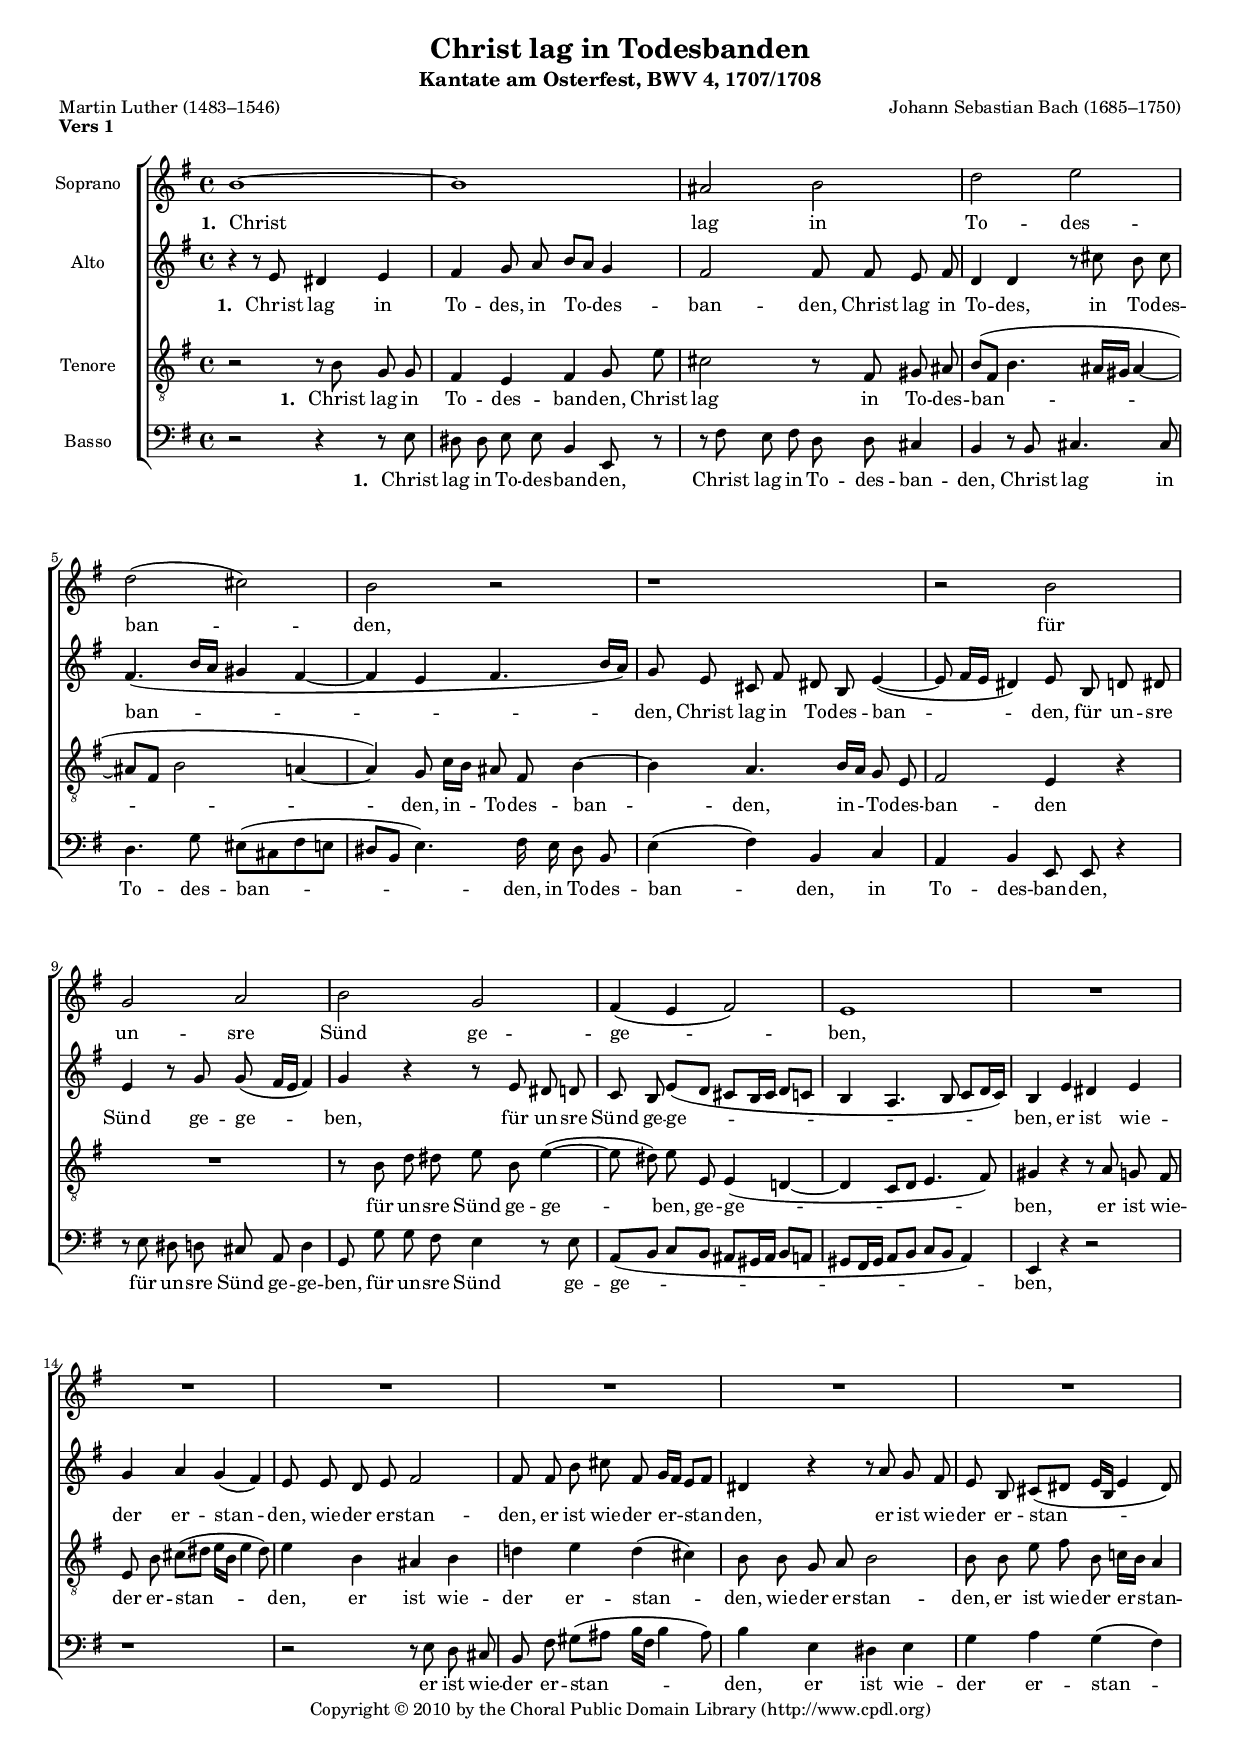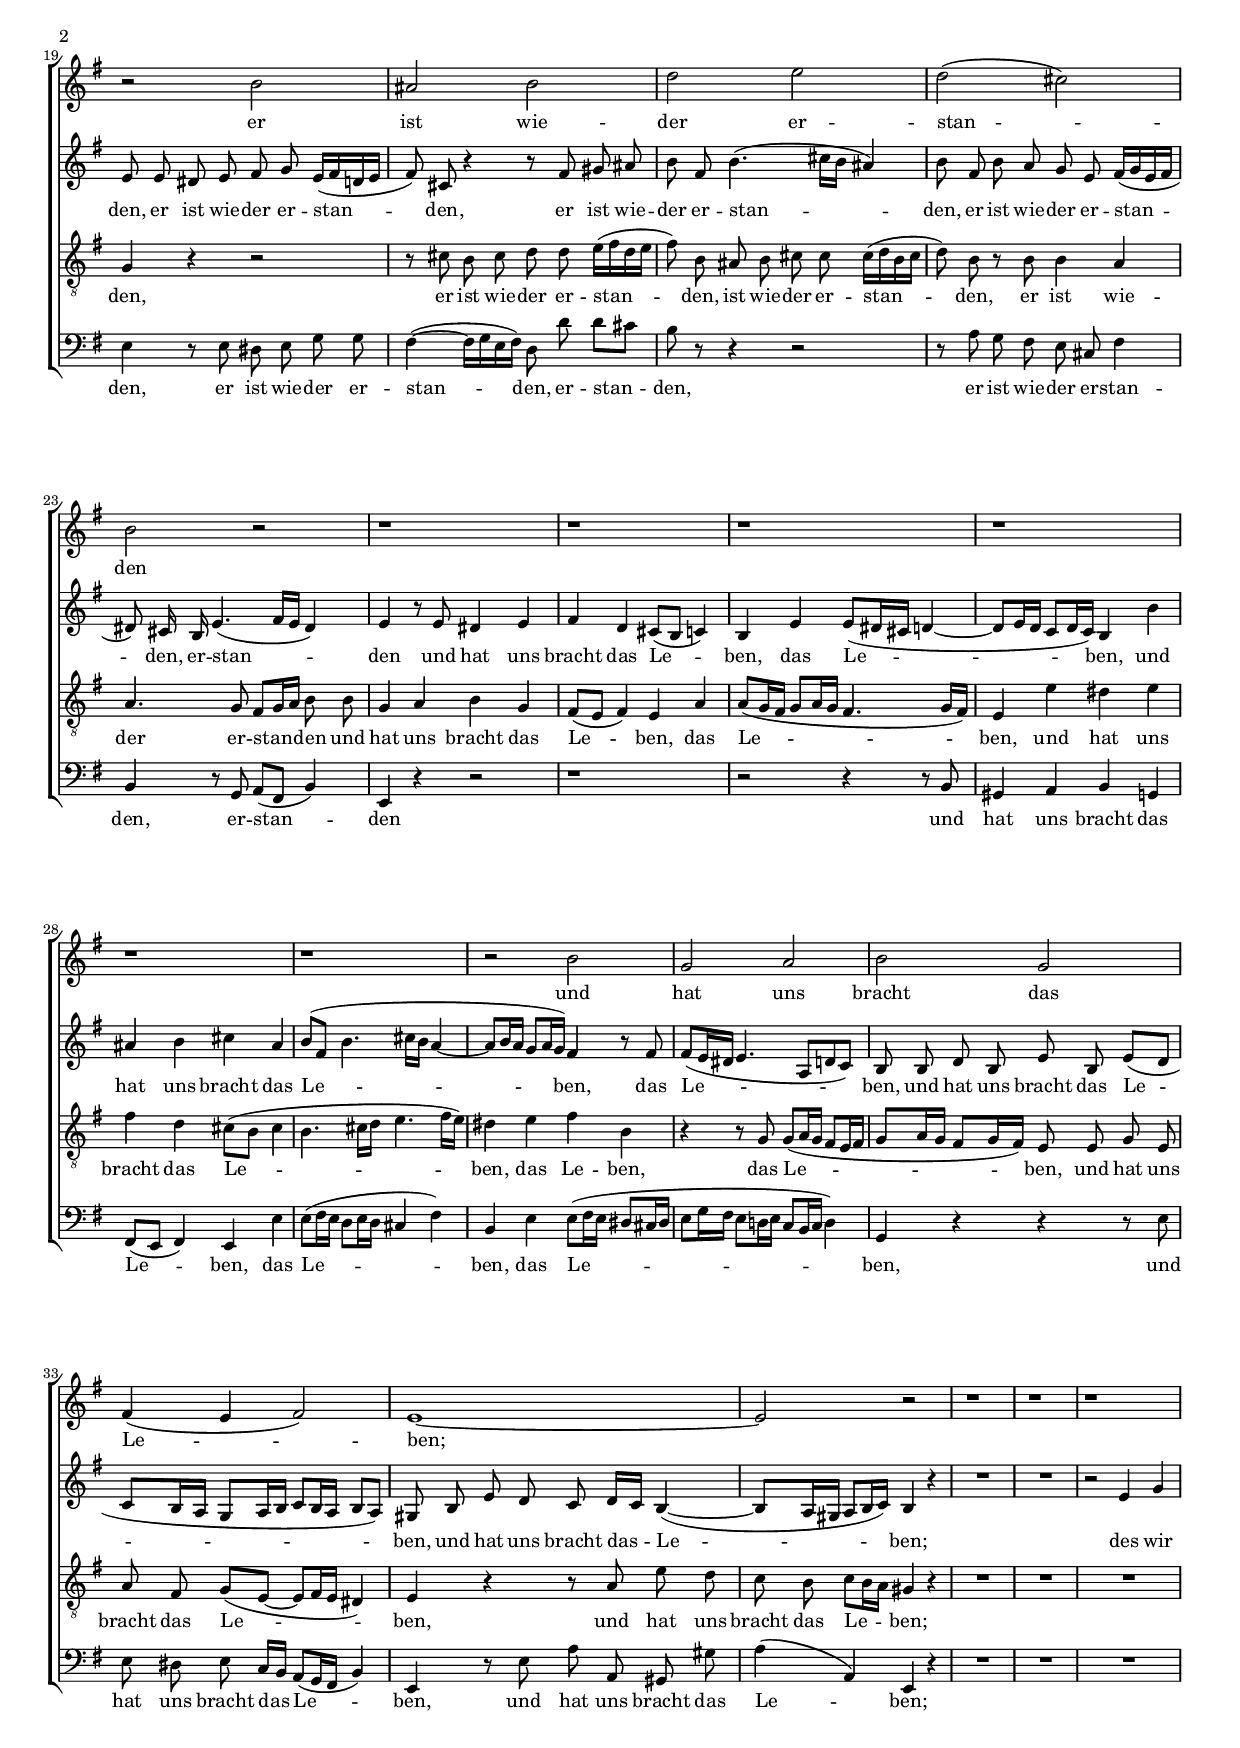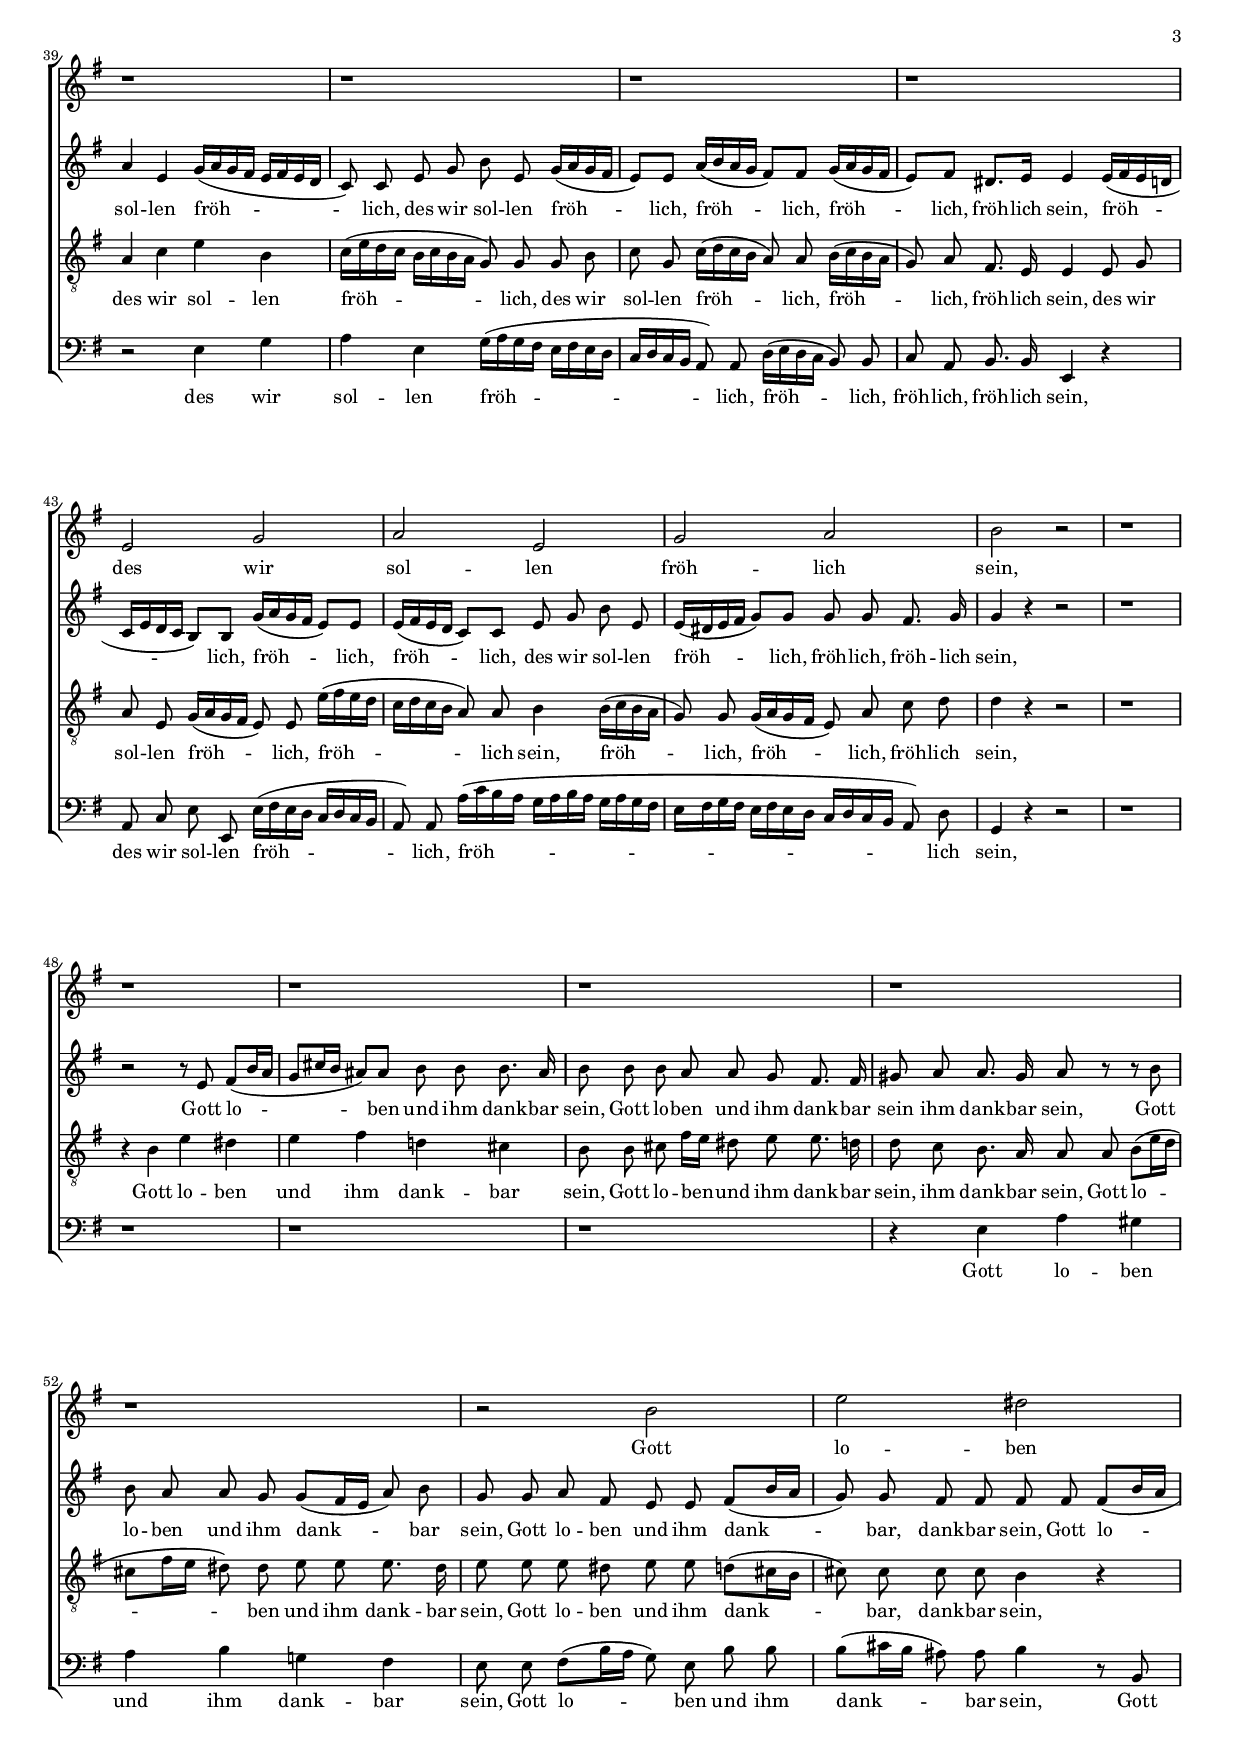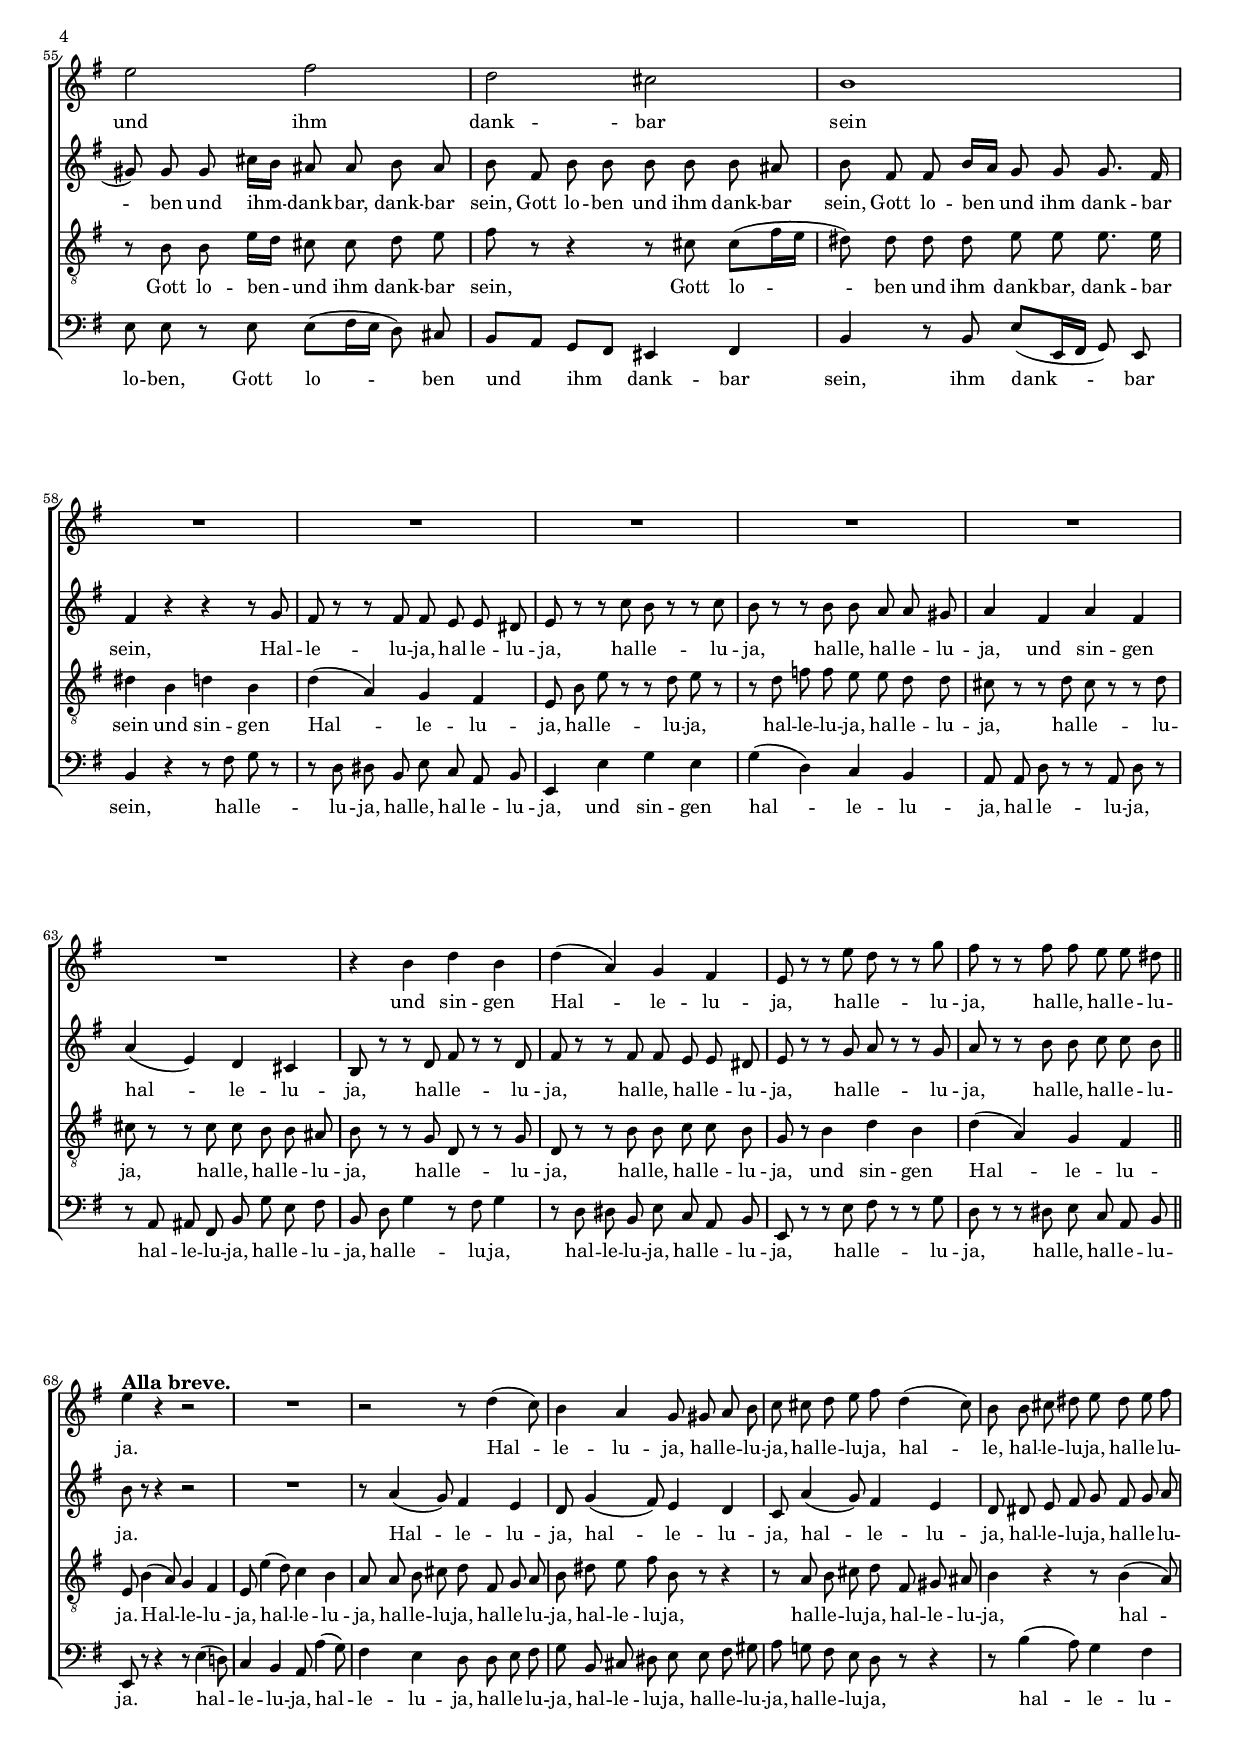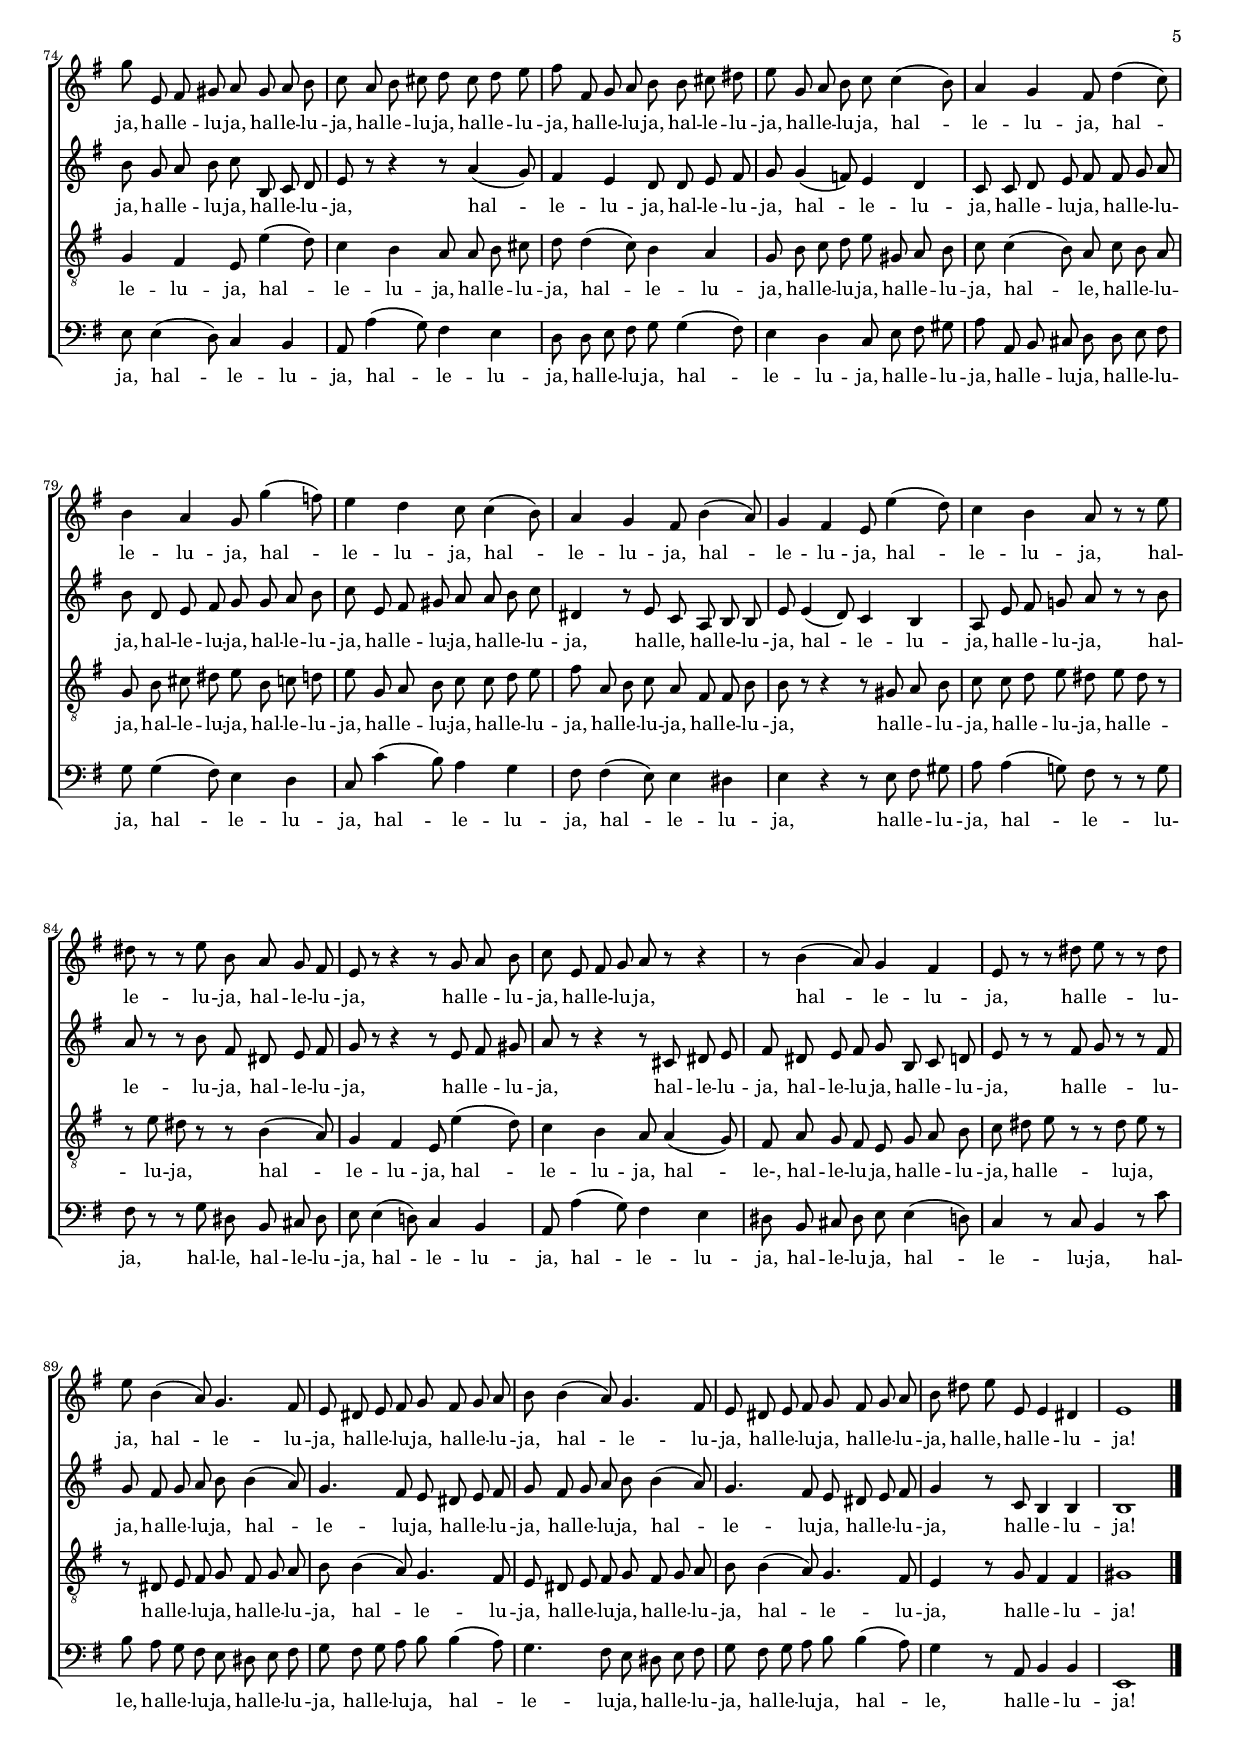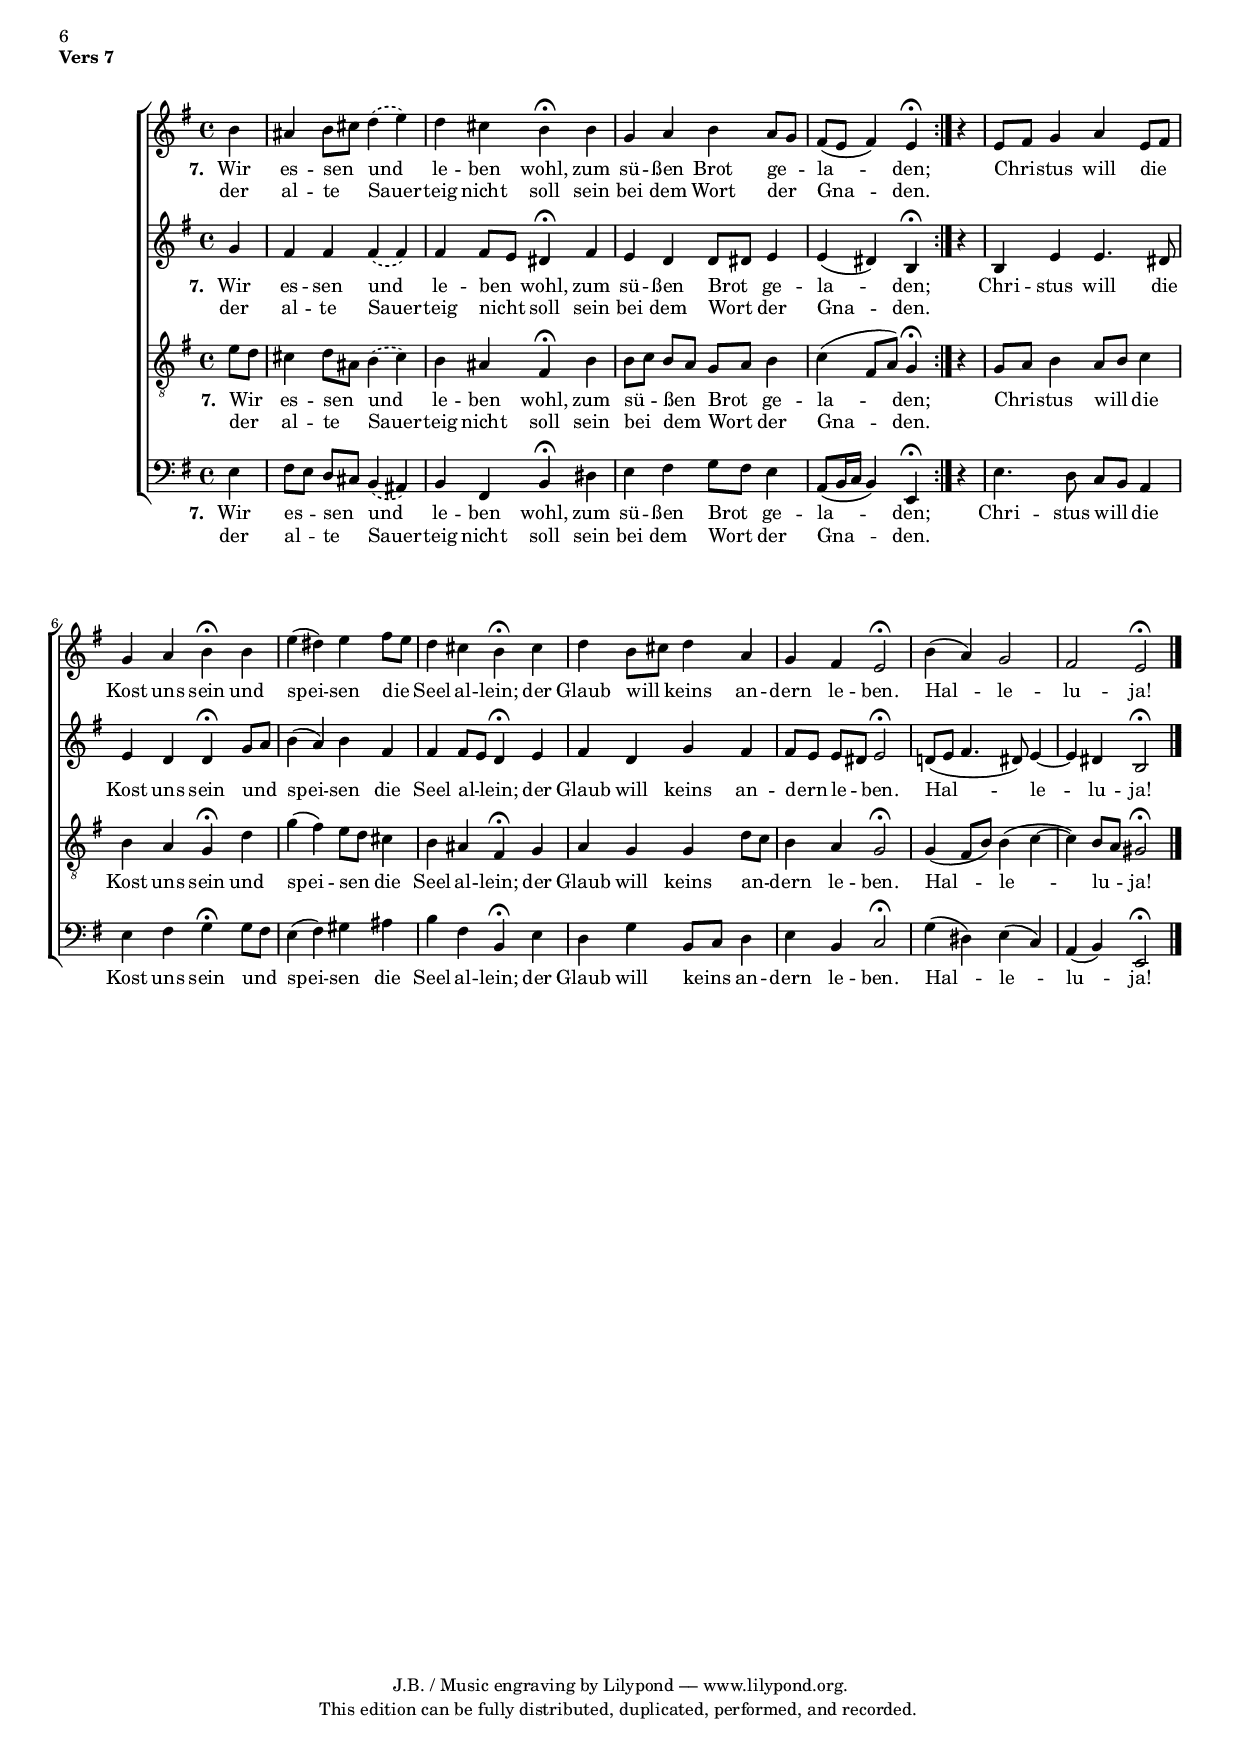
% This LilyPond file was generated by Rosegarden 1.7.3
\version "2.14.2"

\header {
  poet = "Martin Luther (1483–1546)"
  title = "Christ lag in Todesbanden"
  subtitle = "Kantate am Osterfest, BWV 4, 1707/1708"
  composer = "Johann Sebastian Bach (1685–1750)"
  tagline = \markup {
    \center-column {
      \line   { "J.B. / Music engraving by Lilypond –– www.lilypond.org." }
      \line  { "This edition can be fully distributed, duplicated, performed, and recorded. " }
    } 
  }
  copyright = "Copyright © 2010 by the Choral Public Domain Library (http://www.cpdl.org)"
  piece = \markup \bold "Vers 1"
}
#(set-global-staff-size 15.3)
% #(set-global-staff-size 16.1)
#(set-default-paper-size "a4")

sopranomusic= {
  \clef "treble"
  b' 1 ~
  b' 1|
  ais' 2 b'  |
  d'' 2 e''  |
  %% 5
  d'' 2( cis'')  |
  b' 2 r  |
  r1  |
  r2 b'  |
  g' 2 a'  |
  %% 10
  b' 2 g'  |
  fis' 4( e' fis' 2)  |
  e' 1  |
  R1*6  |
  r2 b'  |
  %% 20
  ais' 2 b'  |
  d'' 2 e''  |
  d'' 2( cis'')  |
  b' 2 r  |
  r1  |
  %% 25
  r1  |
  r1  |
  r1  |
  r1  |
  r1  |
  %% 30
  r2 b'  |
  g' 2 a'  |
  b' 2 g'  |
  fis' 4( e' fis' 2)  |
  e' 1 ~ 
  e'2 r2  |
  r1  |
  r1  |
  r1  |
  r1  |
  %% 40
  r1  |
  r1  |
  r1  |
  e' 2 g'  |
  a' 2 e'  |
  %% 45
  g' 2 a'  |
  b' 2 r  |
  r1  |
  r1  |
  r1  |
  %% 50
  r1  |
  r1  |
  r1  |
  r2 b'  |
  e'' 2 dis''  |
  %% 55
  e'' 2 fis''  |
  d'' 2 cis''  |
  b' 1  |
  R1*6 
  |
  r4 b' d'' b'  |
  %% 65
  d'' 4( a') g' fis'  |
  e' 8 r r e'' d'' r r g''  |
  fis'' 8 r r fis'' fis'' e'' e'' dis''  | \bar "||" \break
  e''4^\markup{ \large  \bold  "Alla breve." }  r r2  |
  R1  |
  %% 70
  r2 r8 d'' 4( c'' 8)  |
  b' 4 a' g' 8 gis' a' b'  |
  c'' 8 cis'' d'' e'' fis'' d'' 4( cis'' 8)  |
  b' 8 b' cis'' dis'' e'' dis'' e'' fis''  |
  g'' 8 e' fis' gis' a' gis' a' b'  |
  %% 75
  c'' 8 a' b' cis'' d'' cis'' d'' e''  |
  fis'' 8 fis' g' a' b' b' cis'' dis''  |
  e'' 8 g' a' b' c'' c'' 4( b' 8)  |
  a' 4 g' fis' 8 d'' 4( c'' 8)  |
  b' 4 a' g' 8 g'' 4( f'' 8)  |
  %% 80
  e'' 4 d'' c'' 8 c'' 4( b' 8)  |
  a' 4 g' fis' 8 b' 4( a' 8)  |
  g' 4 fis' e' 8 e'' 4( d'' 8)  |
  c'' 4 b' a' 8 r r e''  |
  dis'' 8 r r e'' b' a' g' fis'  |
  %% 85
  e' 8 r r4 r8 g' a' b'  |
  c'' 8 e' fis' g' a' r r4  |
  r8 b' 4( a' 8) g' 4 fis'  |
  e' 8 r r dis'' e'' r r dis''  |
  e'' 8 b' 4( a' 8) g' 4. fis' 8  |
  %% 90
  e' 8 dis' e' fis' g' fis' g' a'  |
  b' 8 b' 4( a' 8) g' 4. fis' 8  |
  e' 8 dis' e' fis' g' fis' g' a'  |
  b' 8 dis'' e'' e' e' 4 dis'  |
  e' 1  |
  \bar "|."
}
altomusic = { 
  \clef "treble"
  r4 r8 e' dis' 4 e'  |
  fis' 4 g' 8 a' b'[ a'] g' 4  |
  fis' 2 fis' 8 fis' e' fis'  |
  d' 4 d' r8 cis'' b' cis''  |
  %% 5
  fis' 4.( b' 16[ a'] gis' 4 fis'~ |
  fis'4  e' 4 fis' 4. b' 16[ a'])  |
  g' 8 e' cis' fis' dis' b e' 4~( |
  e'8  %{ 1/8 %} fis' 16[ e'] dis' 4) e' 8 b d' dis'  |
  e' 4 r8 g' g'( fis' 16[ e'] fis' 4)  |
  %% 10
  g' 4 r r8 e' dis' d'  |
  c' 8 b  \autoBeamOn e'( d' cis' b 16 cis' d' 8 c'  |
  b 4 a 4. b 8 c' d' 16 c') \autoBeamOff  |
  b 4 e' dis' e'  |
  g' 4 a' g'( fis')  |
  %% 15
  e' 8 e' d' e' fis' 2  |
  fis' 8 fis' b' cis'' fis' g' 16[ fis'] e' 8[ fis']  |
  dis' 4 r r8 a' g' fis'  |
  e' 8 b \autoBeamOn  cis'( dis' e' 16 b e'4 dis' 8) \autoBeamOff   |
  e' 8 e' dis' e' fis' g' e' 16[( fis' d' e']  |
  %% 20
  fis' 8) cis' r4 r8 fis' gis' ais'  |
  b' 8 fis' b' 4.( cis'' 16[ b'] ais' 4)  |
  b' 8 fis' b' a' g' e' fis' 16[( g' e' fis']  |
  dis' 8) cis' 16 b e' 4.( fis' 16[ e'] dis' 4)  |
  e' 4 r8 e' dis' 4 e'  |
  %% 25
  fis' 4 d' cis' 8[( b] c' 4)  |
  b 4 e' \autoBeamOn  e' 8( dis' 16 cis' d' 4~ |
  d'8  %{ 1/8 %} e' 16 d' c' 8 d' 16 c' ) \autoBeamOff b 4   b'  |
  ais' 4 b' cis'' ais'  |
  \autoBeamOn b' 8( fis' b' 4. cis'' 16 b' a' 4 ~
  a'8  %{ 1/8 %} b' 16 a' g' 8 a' 16 g') \autoBeamOff fis' 4 r8 fis'  |
  \autoBeamOn fis' 8( e' 16 dis' e' 4. a 8 d' c') \autoBeamOff  |
  b 8 b d' b e' b \autoBeamOn e'( d'  |
  c' 8 b 16 a g 8 a 16 b c' 8 b 16 a  b 8 a) \autoBeamOff  |
  gis 8 b e' d' c' d' 16[ c'] \autoBeamOn b 4 ~( |
  b 8  %{ 1/8 %} a 16 gis a 8 b 16 c') b 4 \autoBeamOff r  |
  R1*2 
  |
  r2 e' 4 g'  |
  a' 4 e' \autoBeamOn g' 16( a' g' fis' e' fis' e' d'  |
  %% 40
  \autoBeamOff c' 8)  c' e' g' b' e' \autoBeamOn g' 16( a' g' fis'  |
  e' 8) \autoBeamOff e' \autoBeamOn a' 16( b' a' g' fis' 8) \autoBeamOff  fis' \autoBeamOn g' 16( a' g' fis'  |
  e' 8) \autoBeamOff fis' dis' 8. e' 16 e' 4 \autoBeamOn e' 16( fis' e' d'  |
  c' 16 e' d' c' b 8 ) \autoBeamOff  b \autoBeamOn g' 16( a' g' fis' e' 8) \autoBeamOff e'  |
  \autoBeamOn e' 16( fis' e' d' c' 8) \autoBeamOff c' e' g' b' e'  |
  %% 45
  \autoBeamOn e' 16( dis' e' fis' g' 8) \autoBeamOff g' g' g' fis' 8. g' 16  |
  g' 4 r r2  |
  r1  |
  r2 r8 e' \autoBeamOn fis'( b' 16 a'  |
  g' 8 cis'' 16 b' ais' 8) \autoBeamOff ais' b' b' b' 8. ais' 16  |
  %% 50
  b' 8 b' b' a' a' g' fis' 8. fis' 16  |
  gis' 8 a' a' 8. gis' 16 a' 8 r r b'  |
  b' 8 a' a' g' \autoBeamOn g'( fis' 16 e' \autoBeamOff a' 8) b'  |
  g' 8 g' a' fis' e' e' \autoBeamOn fis'( b' 16  a'  |
  \autoBeamOff g' 8) g' fis' fis' fis' fis' \autoBeamOn fis'( b' 16 a'  |
  %% 55
  \autoBeamOff gis' 8) gis' gis' cis'' 16[ b'] ais' 8 ais' b' ais'  |
  b' 8 fis' b' b' b' b' b' ais'  |
  b' 8 fis' fis' b' 16[ a'] g' 8 g' g' 8. fis' 16  |
  fis' 4 r r r8 g'  |
  fis' 8 r r fis' fis' e' e' dis'  |
  %% 60
  e' 8 r r c'' b' r r c''  |
  b' 8 r r b' b' a' a' gis'  |
  a' 4 fis' a' fis'  |
  a' 4( e') d' cis'  |
  b 8 r r d' fis' r r d'  |
  %% 65
  fis' 8 r r fis' fis' e' e' dis'  |
  e' 8 r r g' a' r r g'  |
  a' 8 r r b' b' c'' c'' b'  |
  %                \once \override Staff.TimeSignature #'style = #'() \time 2/2
  b' 8 r r4 r2  |
  R1  |
  %% 70
  r8 a' 4( g' 8) fis' 4 e'  |
  d' 8 g' 4( fis' 8) e' 4 d'  |
  %                \once \override Staff.TimeSignature #'style = #'() \time 4/4
  c' 8 a' 4( g' 8) fis' 4 e'  |
  d' 8 dis' e' fis' g' fis' g' a'  |
  b' 8 g' a' b' c'' b c' d'  |
  %% 75
  e' 8 r r4 r8 a' 4( g' 8)  |
  fis' 4 e' d' 8 d' e' fis'  |
  g' 8 g' 4( f' 8) e' 4 d'  |
  c' 8 c' d' e' fis' fis' g' a'  |
  b' 8 d' e' fis' g' g' a' b'  |
  %% 80
  c'' 8 e' fis' gis' a' a' b' c''  |
  dis' 4 r8 e' c' a b b  |
  e' 8 e' 4( d' 8) c' 4 b  |
  a 8 e' fis' g'! a' r r b'  |
  a' 8 r r b' fis' dis' e' fis'  |
  %% 85
  g' 8 r r4 r8 e' fis' gis'  |
  a' 8 r r4 r8 cis' dis' e'  |
  fis' 8 dis' e' fis' g' b c' d'  |
  e' 8 r r fis' g' r r fis'  |
  g' 8 fis' g' a' b' b' 4( a' 8)  |
  %% 90
  g' 4. fis' 8 e' dis' e' fis'  |
  g' 8 fis' g' a' b' b' 4( a' 8)  |
  g' 4. fis' 8 e' dis' e' fis'  |
  g' 4 r8 c' b 4 b  |
  b 1  |
  \bar "|."
}  % altomusic



tenoremusic =  {
  \clef "G_8"
  r2 r8 b g g  |
  fis 4 e fis g 8 e'  |
  cis' 2 r8 fis gis ais  |
  \autoBeamOn b 8( fis b 4. ais 16 gis ais 4~ |
  ais 8 fis 8 b 2 a 4~ |
  a4)  \autoBeamOff g 8 c' 16[ b] ais 8 fis b 4~ |
  b4  a 4. b 16[ a] g 8 e  |
  fis 2 e 4 r  |
  R1  |
  %% 10
  r8 b d' dis' e' b e' 4(~ |
  e'8 dis' 8) e' e  \autoBeamOn e 4( d!~ |
  d4 c 8 d e 4.  \autoBeamOff fis 8)   |
  gis 4 r r8 a g  fis |
  e 8 b \autoBeamOn cis'( dis' e' 16 b e' 4 \autoBeamOff dis' 8)  |
  %% 15
  e' 4 b ais b  |
  d'! 4 e' d'( cis')  |
  b 8 b g a b 2  |
  b 8 b e' fis' b c'! 16[ b] a 4  |
  g 4 r r2  |
  %% 20
  r8 cis' b cis' d' d'  \autoBeamOn e' 16( fis' d' e'  |
  \autoBeamOff fis' 8) b ais b cis' cis' \autoBeamOn cis' 16( d' b cis'  |
  \autoBeamOff d' 8) b r b b 4 a  |
  a 4. g 8 fis[ g 16 a] b 8 b  |
  g 4 a b g  |
  %% 25
  \autoBeamOn fis 8( e fis 4) e a  |
  a 8( g 16 fis g 8 a 16 g fis 4. g 16 fis)  |
  e 4 e' dis' e'  |
  fis' 4 d' cis' 8( b cis' 4  |
  b 4. cis' 16 d' e' 4. fis' 16 e')  |
  %% 30
  \autoBeamOff dis' 4 e' fis' b  |
  r4 r8 g \autoBeamOn g( a 16 g fis 8 e 16 fis  |
  g 8 a 16 g fis 8 g 16 fis) \autoBeamOff e 8 e g e  |
  a 8 fis \autoBeamOn  g( e8~e8 fis 16 e dis 4)  \autoBeamOff  |
  e 4 r r8 a e' d'  |
  %% 35
  c' 8 b c'[ b 16 a] gis 4 r  |
  R1*3 |
  a 4 c' e' b  |
  %% 40
  \autoBeamOn c' 16( e' d' c' b c' b a  \autoBeamOff g 8) g g b  |
  c' 8 g  \autoBeamOn c' 16( d' c' b  \autoBeamOff a 8) a  \autoBeamOn b 16( c' b a  |
  \autoBeamOff g 8) a fis 8. e 16 e 4 e 8 g  |
  a 8 e \autoBeamOn  g 16( a g fis \autoBeamOff e 8) e  \autoBeamOn e' 16( fis' e' d'  |
  c' 16 d' c' b \autoBeamOff a 8) a b 4 \autoBeamOn  b 16( c' b a  |
  %% 45
  \autoBeamOff g 8) g \autoBeamOn g 16( a g fis \autoBeamOff e 8) a c' d'  |
  d' 4 r r2  |
  r1  |
  r4 b e' dis'  |
  e' 4 fis' d'! cis'  |
  %% 50
  b 8 b cis' fis' 16[ e'] dis' 8 e' e' 8. d' 16  |
  d' 8 c' b 8. a 16 a 8 a \autoBeamOn  b( e' 16 d'  |
  cis' 8 fis' 16 e' \autoBeamOff  dis' 8 )  dis' e' e' e' 8. dis' 16  |
  e' 8 e' e' dis' e' e'  \autoBeamOn d'( cis' 16 b  |
  \autoBeamOff cis' 8) cis' cis' cis' b 4 r  |
  %% 55
  r8 b b e' 16[ d'] cis'8 cis' d' e'  |
  fis' 8 r r4 r8 cis' \autoBeamOn cis'( fis' 16 e'  |
  \autoBeamOff dis' 8) dis' dis' dis' e' e' e' 8. e' 16  |
  dis' 4 b d' b  |
  d' 4( a) g fis  |
  %% 60
  e 8 b e' r r d' e' r  |
  r8 d' f' f' e' e' d' d'  |
  cis' 8 r r d' cis' r r d'  |
  cis' 8 r r cis' cis' b b ais  |
  b 8 r r g d r r g  |
  %% 65
  d 8 r r b b c' c' b  |
  g 8 r b 4 d' b  |
  d' 4( a) g fis  |
  %                \once \override Staff.TimeSignature #'style = #'() \time 2/2
  e 8 b 4( a 8) g 4 fis  |
  e 8 e' 4( d' 8) c' 4 b  |
  %% 70
  a 8 a b cis' d' fis g a  |
  b 8 dis' e' fis' b r r4  |
  r8 a b cis' d' fis gis ais  |
  b 4 r r8 b 4( a 8 ) |
  g 4 fis e 8 e' 4( d' 8)  |
  %% 75
  c' 4 b a 8 a b cis'  |
  d' 8 d' 4( c' 8) b 4 a  |
  g 8 b c' d' e' gis a b  |
  c' 8 c' 4( b 8) a c' b a  |
  g 8 b cis' dis' e' b c' d'  |
  %% 80
  e' 8 g a b c' c' d' e'  |
  fis' 8 a b c' a fis fis b  |
  b 8 r r4 r8 gis a b  |
  c' 8 c' d' e' dis' e' dis' r  |
  r8 e' dis' r r b 4( a 8)  |
  %% 85
  g 4 fis e 8 e' 4( d' 8)  |
  c' 4 b a 8 a 4( g 8)  |
  fis 8 a g fis e g a b  |
  c' 8 dis' e' r r dis' e' r  |
  r8 dis e fis g fis g a  |
  %% 90
  b 8 b 4( a 8) g 4. fis 8  |
  e 8 dis e fis g fis g a  |
  b 8 b 4( a 8) g 4. fis 8  |
  e 4 r8 g fis 4 fis  |
  gis 1  |
  \bar "|."
} % tenoremusic


bassomusic = {
  \clef "bass"
  r2 r4 r8 e  |
  dis 8 dis e e b, 4 e, 8 r  |
  r8 fis e fis d d cis 4  |
  b, 4 r8 b, cis 4. cis 8  |
  %% 5
  d 4. g 8 \autoBeamOn eis( cis fis e  |
  dis 8 b, \autoBeamOff e 4.)  fis 16 e dis 8 b,  |
  e 4( fis) b, c  |
  a, 4 b, e, 8 e, r4  |
  r8 e dis d cis a, d 4  |
  %% 10
  g, 8 g g fis e 4 r8 e  |
  \autoBeamOn a, 8( b, c b, ais, gis, 16 ais, b, 8 a,  |
  gis, 8 fis, 16 gis, a, 8 b, c b, \autoBeamOff a, 4)  |
  e, 4 r r2  |
  r1  |
  %% 15
  r2 r8 e d cis  |
  b, 8 fis \autoBeamOn gis( ais b 16 fis b 4 \autoBeamOff ais 8)  |
  b 4 e dis e  |
  g 4 a g( fis)  |
  e 4 r8 e dis e g g  |
  %% 20
  \autoBeamOn fis 4~( fis 16 g e  \autoBeamOff fis) d 8 d' d'[ cis']  |
  b 8 r r4 r2  |
  r8 a g fis e cis fis 4  |
  b, 4 r8 g, \autoBeamOn a,( fis, \autoBeamOff  b, 4)  |
  e, 4 r r2  |
  %% 25
  r1  |
  r2 r4 r8 b,  |
  gis, 4 a, b, g,  |
  \autoBeamOn fis, 8( e,   fis, 4) e, e  |
  e 8( fis 16 e d 8 e 16 d cis 4fis)   |
  %% 30
  b, 4 e e 8( fis 16 e dis 8 cis 16 dis  |
  e 8 g 16 fis e 8 d! 16 e c 8 b, 16 c \autoBeamOff  d 4)  |
  g, 4 r r r8 e  |
  e 8 dis e c 16[ b,] \autoBeamOn a, 8( g, 16 fis, \autoBeamOff   b, 4)  |
  e, 4 r8 e a a, gis, gis  |
  %% 35
  a 4( a,) e, r  |
  R1*3 
  
  |
  r2 e 4 g  |
  %% 40
  a 4 e \autoBeamOn g 16( a g fis e fis e d  |
  c 16 d c b, \autoBeamOff  a, 8) a, \autoBeamOn d 16( e d c \autoBeamOff b, 8) b,  |
  c 8 a, b, 8. b, 16 e, 4 r  |
  a, 8 c e e, \autoBeamOn  e 16( fis e d c d c b,  |
  \autoBeamOff a, 8) a, \autoBeamOn a 16( c' b a g a b a g a g fis  |
  %% 45
  e 16 fis g fis e fis e d c d c b, \autoBeamOff  a, 8) d  |
  g, 4 r r2  |
  r1  |
  r1  |
  r1  |
  %% 50
  r1  |
  r4 e a gis  |
  a 4 b g! fis  |
  e 8 e \autoBeamOn fis( b 16 a \autoBeamOff g 8) e b b  |
  \autoBeamOn b 8( cis' 16 b \autoBeamOff ais 8) ais b 4 r8 b,  |
  %% 55
  e 8 e r e \autoBeamOn e( fis 16 e \autoBeamOff d 8) cis  |
  b, 8[ a,] g,[ fis,] eis, 4 fis,  |
  b, 4 r8 b, \autoBeamOn e(  e, 16 fis,  \autoBeamOff g, 8) e,  |
  b, 4 r r8 fis g r  |
  r8 d dis b, e c a, b,  |
  %% 60
  e, 4 e g e  |
  g 4( d) c b,  |
  a, 8 a, d r r a, d r  |
  r8 a, ais, fis, b, g e fis  |
  b, 8 d g 4 r8 fis g 4  |
  %% 65
  r8 d dis b, e c a, b,  |
  e, 8 r r e fis r r g  |
  d 8 r r dis e c a, b,  |
  %                \once \override Staff.TimeSignature #'style = #'() \time 2/2
  e, 8 r r4 r8 e 4( d! 8)  |
  c 4 b, a, 8 a 4( g 8)  |
  %% 70
  fis 4 e d 8 d e fis  |
  g 8 b, cis dis e e fis gis  |
  %                \once \override Staff.TimeSignature #'style = #'() \time 4/4
  a 8 g! fis e d r r4  |
  r8 b 4( a 8) g 4 fis  |
  e 8 e 4( d 8) c 4 b,  |
  %% 75
  a, 8 a 4( g 8) fis 4 e  |
  d 8 d e fis g g 4( fis 8)  |
  e 4 d c 8 e fis gis  |
  a 8 a, b, cis d d e fis  |
  g 8 g 4( fis 8) e 4 d  |
  %% 80
  c 8 c' 4( b 8) a 4 g  |
  fis 8 fis 4( e 8) e 4 dis  |
  e 4 r r8 e fis gis  |
  a 8 a 4( g! 8) fis r r g  |
  fis 8 r r g dis b, cis dis  |
  %% 85
  e 8 e 4( d! 8) c 4 b,  |
  a, 8 a 4( g 8) fis 4 e  |
  dis 8 b, cis dis e e 4( d 8)  |
  c 4 r8 c b, 4 r8 c'  |
  b 8 a g fis e dis e fis  |
  %% 90
  g 8 fis g a b b 4( a 8)  |
  g 4. fis 8 e dis e fis  |
  g 8 fis g a b b 4( a 8)  |
  g 4 r8 a, b, 4 b,  |
  e, 1  |
  \bar "|."
} % Voice

CliTb = \lyricmode {
  "Christ" "lag" "in" "To" -- "des" -- "ban" -- "den," 
} 
fusSg = \lyricmode {
  "für" "un" -- "sre" "Sünd" "ge" -- "ge" -- "ben," 
}
eiwe = \lyricmode {
  "er" "ist" "wie" -- "der" "er" -- "stan" -- "den"
}
eiwek = \lyricmode {
  "er" "ist" "wie" -- "der" "er" -- "stan" -- "den,"
}
uhubdL = \lyricmode {
  "und" "hat" "uns" "bracht" "das" "Le" -- 
}
dwsl = \lyricmode {
  "des" "wir" "sol" -- "len"
}
froehlichk = \lyricmode {
  "fröh" -- "lich,"
} 

Gluids = \lyricmode {
  "Gott" "lo" -- "ben" "und" "ihm" "dank" -- "bar" "sein"
}
Gluidsk = \lyricmode {
  "Gott" "lo" -- "ben" "und" "ihm" "dank" -- "bar" "sein,"
}
Halleluja = \lyricmode {
  "Hal" -- "le" -- "lu" -- "ja,"
}
halleluja = \lyricmode {
  "hal" -- "le" -- "lu" -- "ja,"
}

sopranolyrics= \lyricmode {
  %                \override LyricText #'self-alignment-X = #LEFT
  %                \set ignoreMelismata = ##t
  \set stanza = #"1. "
  \CliTb 
  \fusSg 
  \eiwe 
  \uhubdL "ben;"
  \dwsl "fröh" -- "lich" "sein," 
  \Gluids 
  "und" "sin" -- "gen" \Halleluja 
  \halleluja "hal" -- "le," "hal" -- "le" -- "lu" -- "ja." \Halleluja \halleluja \halleluja "hal" -- "le," \halleluja \halleluja \halleluja \halleluja \halleluja \halleluja \halleluja \halleluja \halleluja \halleluja \halleluja \halleluja \halleluja \halleluja \halleluja \halleluja \halleluja \halleluja \halleluja \halleluja \halleluja \halleluja \halleluja \halleluja \halleluja \halleluja \halleluja "hal" -- "le," "hal" -- "le" -- "lu" -- "ja!" 
  %	      \unset ignoreMelismata
} % sopranolyrics


altolyrics = \lyricmode {
  %               \override LyricText #'self-alignment-X = #LEFT
  %               \set ignoreMelismata = ##t
  \set stanza = #"1. "
  "Christ" "lag" "in" "To" -- "des," "in" "To" -- "des" -- "ban" -- "den," "Christ" "lag" "in" "To" -- "des," "in" "To" -- "des" -- "ban" -- "den," \CliTb 
  \fusSg \fusSg 
  \eiwek "wie" -- "der" "er" -- "stan" -- "den," \eiwek \eiwek \eiwek \eiwek \eiwek "er" -- "stan" -- "den" 
  \uhubdL "ben," "das" "Le" -- "ben," \uhubdL "ben," "das" "Le" -- "ben," \uhubdL "ben," "und" "hat" "uns" "bracht" "das" -- "Le" -- "ben;" 
  \dwsl "fröh" --  "lich," \dwsl \froehlichk \froehlichk \froehlichk "fröh" -- "lich" "sein," \froehlichk \froehlichk \froehlichk \dwsl \froehlichk \froehlichk "fröh" -- "lich" "sein," 
  \Gluidsk \Gluids "ihm" "dank" -- "bar" "sein," \Gluidsk 
  "Gott" "lo" -- "ben" "und" "ihm" "dank" -- "bar," "dank" -- "bar" "sein," 
  "Gott" "lo" -- "ben" "und" "ihm" -- "dank" -- "bar," "dank" -- "bar" "sein,"
  \Gluidsk \Gluidsk 
  \Halleluja \halleluja \halleluja "hal" -- "le," \halleluja "und" "sin" -- "gen" \halleluja \halleluja "hal" -- "le," \halleluja \halleluja "hal" -- "le," "hal" -- "le" -- "lu" -- "ja." \Halleluja \halleluja \halleluja \halleluja \halleluja \halleluja \halleluja \halleluja \halleluja \halleluja \halleluja \halleluja \halleluja \halleluja \halleluja \halleluja "hal" -- "le," \halleluja \halleluja \halleluja \halleluja \halleluja \halleluja \halleluja \halleluja \halleluja \halleluja \halleluja \halleluja \halleluja \halleluja \halleluja \halleluja "hal" -- "le" -- "lu" -- "ja!" 
} % altolyrics


tenorelyrics =  \lyricmode {
  \set stanza = #"1. "
  \CliTb 
  \CliTb 
  "in" -- "To" -- "des" -- "ban" -- -- "den," "in" -- "To" -- "des" -- "ban" -- "den"
  \fusSg "ge" -- "ge" -- "ben,"
  \eiwek 
  \eiwek "wie" -- "der" "er" -- "stan" -- "den," 
  \eiwek \eiwek
  "ist" "wie" -- "der" "er" -- "stan" -- "den," \eiwe 
  \uhubdL "ben," "das" "Le" -- "ben," 
  \uhubdL "ben," "das" "Le" -- "ben," "das" "Le" -- "ben," 
  \uhubdL "ben," \uhubdL "ben;" 
  \dwsl \froehlichk 
  \dwsl \froehlichk \froehlichk "fröh" -- "lich" "sein," 
  \dwsl \froehlichk "fröh" -- "lich" "sein," \froehlichk \froehlichk "fröh" -- "lich" "sein," 
  \Gluidsk 
  "Gott" "lo" -- "ben" -- "und" "ihm" "dank" -- "bar" "sein," "ihm" "dank" -- "bar" "sein," 
  \Gluidsk 
  "Gott" "lo" -- "ben" "und" "ihm" "dank" -- "bar," "dank" -- "bar" "sein," 
  "Gott" "lo" -- "ben" -- "und" "ihm" "dank" -- "bar" "sein," 
  "Gott" "lo" -- "ben" "und" "ihm" "dank" -- "bar," "dank" -- "bar" "sein" "und" "sin" -- "gen" 
  \Halleluja \halleluja \halleluja 
  \halleluja \halleluja "hal" -- "le," 
  \halleluja \halleluja "hal" -- "le," 
  \halleluja 
  "und" "sin" -- "gen" "Hal" -- "le" -- "lu" -- "ja." 
  \Halleluja \halleluja 
  \halleluja \halleluja 
  \halleluja \halleluja \halleluja 
  \halleluja \halleluja \halleluja 
  \halleluja \halleluja \halleluja 
  "hal" -- "le," \halleluja \halleluja 
  \halleluja \halleluja 
  \halleluja \halleluja 
  \halleluja \halleluja 
  \halleluja \halleluja 
  \halleluja \halleluja 
  "hal" -- "le-," \halleluja \halleluja 
  \halleluja \halleluja 
  \halleluja \halleluja 
  \halleluja \halleluja 
  \halleluja "hal" -- "le" -- "lu" -- "ja!" 
} % tenorelyrics


bassolyrics =  \lyricmode {
  %    \override LyricText #'self-alignment-X = #LEFT
  \set stanza = #"1. "
  \CliTb \CliTb \CliTb  "in" "To" -- "des" -- "ban" -- "den," "in" "To" -- "des" -- "ban" -- "den," 
  \fusSg \fusSg \eiwek \eiwek \eiwek "er" -- "stan" -- "den,"
  \eiwek "er" -- "stan" -- "den" \uhubdL "ben," "das" "Le" -- "ben," "das" "Le" -- "ben," \uhubdL "ben," \uhubdL "ben;" 
  \dwsl \froehlichk \froehlichk \froehlichk "fröh" -- "lich" "sein," 
  \dwsl \froehlichk "fröh" -- "lich" "sein," \Gluidsk \Gluidsk 
  "Gott" "lo" -- "ben," \Gluidsk "ihm" "dank" -- "bar" "sein," 
  \halleluja "hal" -- "le," \halleluja "und" "sin" -- "gen"    
  \halleluja \halleluja \halleluja
  \halleluja \halleluja \halleluja
  \halleluja
  \halleluja "hal" -- "le," "hal" -- "le" -- "lu" -- "ja." 
  \halleluja \halleluja \halleluja 
  \halleluja \halleluja \halleluja
  \halleluja \halleluja \halleluja
  \halleluja \halleluja \halleluja
  \halleluja \halleluja \halleluja
  \halleluja \halleluja \halleluja
  \halleluja "hal" -- "le," \halleluja
  \halleluja \halleluja
  \halleluja
  \halleluja
  "hal" -- "le,"
  \halleluja \halleluja \halleluja
  \halleluja \halleluja \halleluja "hal" -- "le," "hal" -- "le" -- "lu" -- "ja!" 
} % bassolyrics

\score {
  \new ChoirStaff << % common
                     % force offset of colliding notes in chords:
                     %  \override Score.NoteColumn #'force-hshift = #1.0
                     
                     \context Staff = "track 1" << 
                       \set Staff.instrumentName = \markup { \column { "Soprano " } }
                       %           \set Score.skipBars = ##t
                       %           \set Staff.printKeyCancellation = ##f
                       %           \new Voice \global
                       %           \new Voice \globalTempo
                       \context Voice = "voice 1" {
                         \autoBeamOff
                         \key g \major
                         %	\override Slur  #'transparent  = ##t
                         %                \override Voice.TextScript #'padding = #2.0
                         %                \override MultiMeasureRest #'expand-limit = 1
                         %                \once \override Staff.TimeSignature #'style = #'() \time 4/4
                         \sopranomusic
                       } % Voice
                       \new Lyrics \with {alignBelowContext="track 1"} \lyricsto "voice 1" \sopranolyrics
                     >> % Staff ends
                     
                     \context Staff = "track 2" << 
                       \set Staff.instrumentName = \markup { \column { "Alto " } }
                       \context Voice = "voice 2" {
                         %	\override Slur  #'transparent  = ##t
                         \autoBeamOff
                         \key g \major
                         \altomusic
                       }
                       \new Lyrics \with {alignBelowContext="track 2"} \lyricsto "voice 2" \altolyrics   
                     >> % Staff ends
                     
                     \context Staff = "track 3" << 
                       \set Staff.instrumentName = \markup { \column { "Tenore " } }
                       \context Voice = "voice 3"  {
                         %	\override Slur  #'transparent  = ##t
                         \autoBeamOff
                         \key g \major
                         \tenoremusic
                       }
                       \new Lyrics \with {alignBelowContext="track 3"} \lyricsto "voice 3" \tenorelyrics 
                     >> % Staff ends
                     
                     \context Staff = "track 4" << 
                       \set Staff.instrumentName = \markup { \column { "Basso " } }
                       \context Voice = "voice 4" {
                         %	\override Slur  #'transparent  = ##t
                         \autoBeamOff
                         \key g \major
                         \bassomusic
                       }
                       \new Lyrics \with {alignBelowContext="track 4"} \lyricsto "voice 4" \bassolyrics
                     >>
                     
  >> 
  
  \layout {
    \context { \GrandStaff \accepts "Lyrics" }
  }
} % score

sopranoVII = { \repeat volta 2 {
  b' 4  |
  ais' 4 b' 8[ cis''] \slurDashed  d'' 4( e'') \slurSolid |
  d'' 4 cis'' b'\fermata  b'  |
  g' 4 a' b' a' 8[ g']  |
  %% 5
  fis' 8([ e'] fis' 4) e'\fermata  } 
               r  |
               %% 10
               e' 8[ fis'] g' 4 a' e' 8[ fis']  |
               g' 4 a' b'\fermata  b'  |
               e'' 4( dis'') e'' fis'' 8[ e'']  |
               d'' 4 cis'' b'\fermata  cis''  |
               d'' 4 b' 8[ cis''] d'' 4 a'  |
               %% 15
               g' 4 fis' e' 2\fermata   |
               b' 4( a') g' 2  |
               fis' 2 e'\fermata  
               \bar "|."
}
altoVII = { 
  \repeat volta 2 {
    g' 4  |
    fis' 4 fis' \slurDashed fis'( fis') \slurSolid |
    fis' 4 fis' 8[ e'] dis' 4\fermata  fis'  |
    e' 4 d' d' 8[ dis'] e' 4  |
    %% 5
    e' 4( dis') b\fermata  }
  r  |
  %% 10
  b 4 e' e' 4. dis' 8  |
  e' 4 d' d'\fermata  g' 8[ a']  |
  b' 4( a') b' fis'  |
  fis' 4 fis' 8[ e'] d' 4\fermata  e'  |
  fis' 4 d' g' fis'  |
  %% 15
  fis' 8[ e'] e'[ dis'] e' 2\fermata   |
  d'! 8([ e'] fis' 4. dis' 8) e' 4 ~
  e' 4   dis' 4 b 2 \fermata  | 
  \bar "|."
}


tenoreVII = {
  \repeat volta 2 {
    e' 8[ d']  |
    cis' 4 d' 8[ ais] \slurDashed b 4( cis') \slurSolid |
    b 4 ais fis\fermata  b  |
    b 8[ c'] b[ a] g[ a] b 4  |
    %% 5
    c' 4( fis 8[ a]) g 4\fermata  }
  r  |
  %% 10
  g 8[ a] b 4 a 8[ b] c' 4  |
  b 4 a g\fermata  d'  |
  g' 4( fis') e' 8[ d'] cis' 4  |
  b 4 ais fis\fermata  g  |
  a 4 g g d' 8[ c']  |
  %% 15
  b 4 a g 2 \fermata  |
  g 4( fis 8[ b]) b 4( c' ~
  c' 4)  b 8[ a] gis 2\fermata   |
  
  \bar "|."
}

bassoVII ={
  \repeat volta 2 {
    e4  |
    fis 8[ e] d[ cis] \slurDashed b, 4( ais,) \slurSolid |
    b, 4 fis, b,\fermata  dis  |
    e 4 fis g 8[ fis] e 4  |
    %% 5
    a, 8([ b, 16 c] b, 4) e,\fermata }
  r  |
  %% 10
  e 4. d 8 c[ b,] a, 4  |
  e 4 fis g\fermata  g 8[ fis]  |
  e 4( fis) gis ais  |
  b 4 fis b,\fermata  e  |
  d 4 g b, 8[ c] d 4  |
  %% 15
  e 4 b, c 2\fermata   |
  g 4( dis) e( c)  |
  a, 4( b,) e, 2 \fermata  
  
  \bar "|."
}

versusVIIa = \lyricmode {
  \set stanza = #"7. "
  Wir es -- sen und le -- ben wohl,
  zum sü -- ßen Brot ge -- la -- den;
  Chri -- stus will die Kost uns sein
  und spei -- sen die Seel al -- lein;
  der Glaub will keins an -- dern le -- ben.
  Hal -- le -- lu -- ja!
} 
versusVIIb= \lyricmode {
  der al -- te Sauer -- teig nicht soll
  sein bei dem Wort der Gna -- den.  
} 



\score {
  \context ChoirStaff << % common  
                         \context Staff = "track 1" <<  
                           \context Voice = "voice 1" {      
                             \time 4/4
                             \clef "treble"
                             \key g \major
                             \partial 4
                             %      \voiceOne 
                             \autoBeamOff
                             \sopranoVII
                           } % Voice
                         >> % Staff ends
                         \new Lyrics  \lyricsto "voice 1" \versusVIIa
                         \new Lyrics  \lyricsto "voice 1" \versusVIIb 
                         \context Staff = "track 2" <<  
                           \context Voice = "voice 2" {
                             \time 4/4
                             \clef "treble"
                             \key g \major
                             \partial 4
                             %      \voiceTwo 
                             \autoBeamOff
                             \altoVII
                           } % Voice
                           
                         >> % Staff ends
                         \new Lyrics  \lyricsto "voice 2" \versusVIIa
                         \new Lyrics  \lyricsto "voice 2" \versusVIIb 
                         \context Staff = "track 3" << 	    
                           \context Voice = "voice 3" {
                             \time 4/4
                             \key g \major
                             \partial 4
                             %      \voiceOne 
                             \autoBeamOff
                             \clef "G_8"
                             \tenoreVII
                           } % Voice
                         >> % Staff  ends
                         \new Lyrics  \lyricsto "voice 3" \versusVIIa
                         \new Lyrics  \lyricsto "voice 3" \versusVIIb 
                         \context Staff = "track 4" << 	    
                           \context Voice = "voice 4" {
                             \time 4/4
                             \clef "bass"
                             \key g \major
                             \partial 4
                             %    \voiceTwo 
                             \autoBeamOff  
                             \bassoVII
                           } % Voice
                           
                         >> % Staff (final) ends
                         \new Lyrics  \lyricsto "voice 4" \versusVIIa
                         \new Lyrics  \lyricsto "voice 4" \versusVIIb 
                         
  >> % notes
  
  \layout {
    \context { \GrandStaff \accepts "Lyrics" }
  }
  \header {
    piece = \markup \bold "Vers 7"
  }
} % score
